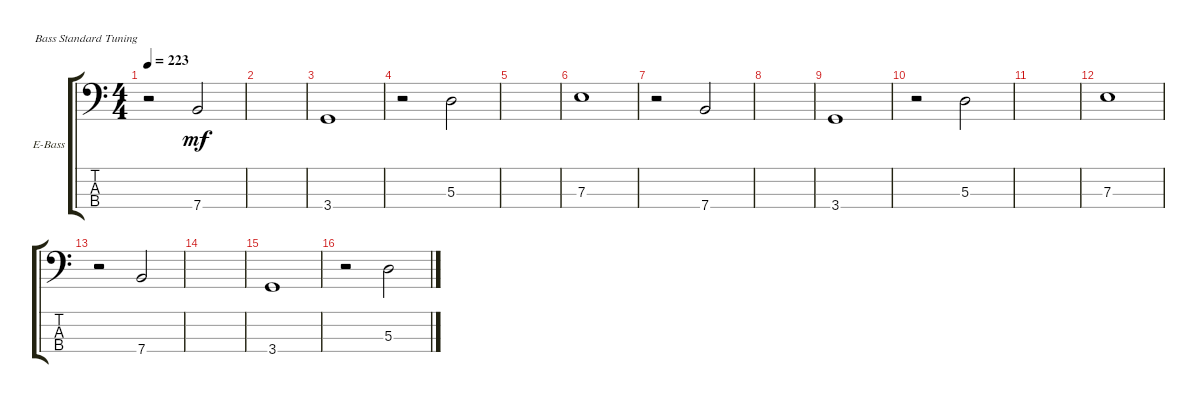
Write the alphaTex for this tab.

\defaultSystemsLayout 4
\bracketExtendMode groupsimilarinstruments
\firstSystemTrackNameOrientation horizontal
\otherSystemsTrackNameOrientation horizontal
\track ("Electric Bass" "E-Bass") {instrument electricbassfinger}
\staff {score tabs}
\tuning (G2 D2 A1 E1)
\ts (4 4)
\tempo 223
\clef f4
\ks c
r.2{dy mf} 7.4.2 |
|
3.4.1 |
r.2 5.3.2 |
|
7.3.1 |
r.2 7.4.2 |
|
3.4.1 |
r.2 5.3.2 |
|
7.3.1 |
r.2 7.4.2 |
|
3.4.1 |
r.2 5.3.2
